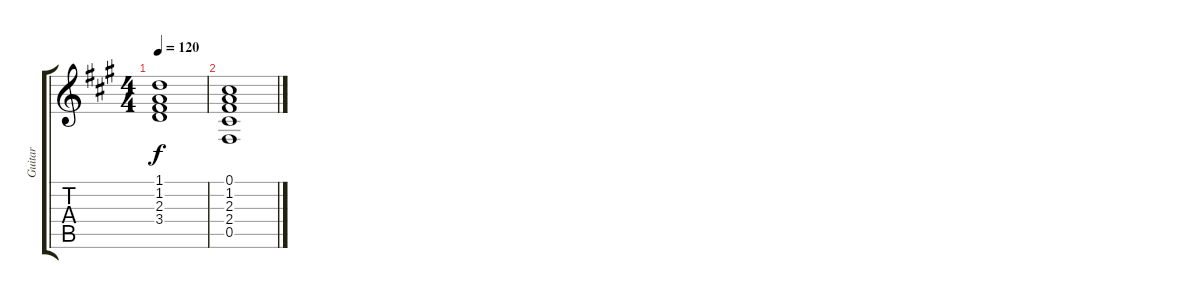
\track ("Guitar" "Guitar") {instrument acousticguitarsteel}
\staff {score tabs}
\tuning (Db4 Ab3 E3 B2 Gb2 Db2) {hide}
\ts (4 4)
\tempo 120
\clef g2
\ks a
(1.1 1.2 2.3 3.4).1{dy f} |
(0.1 1.2 2.3 2.4 0.5).1
